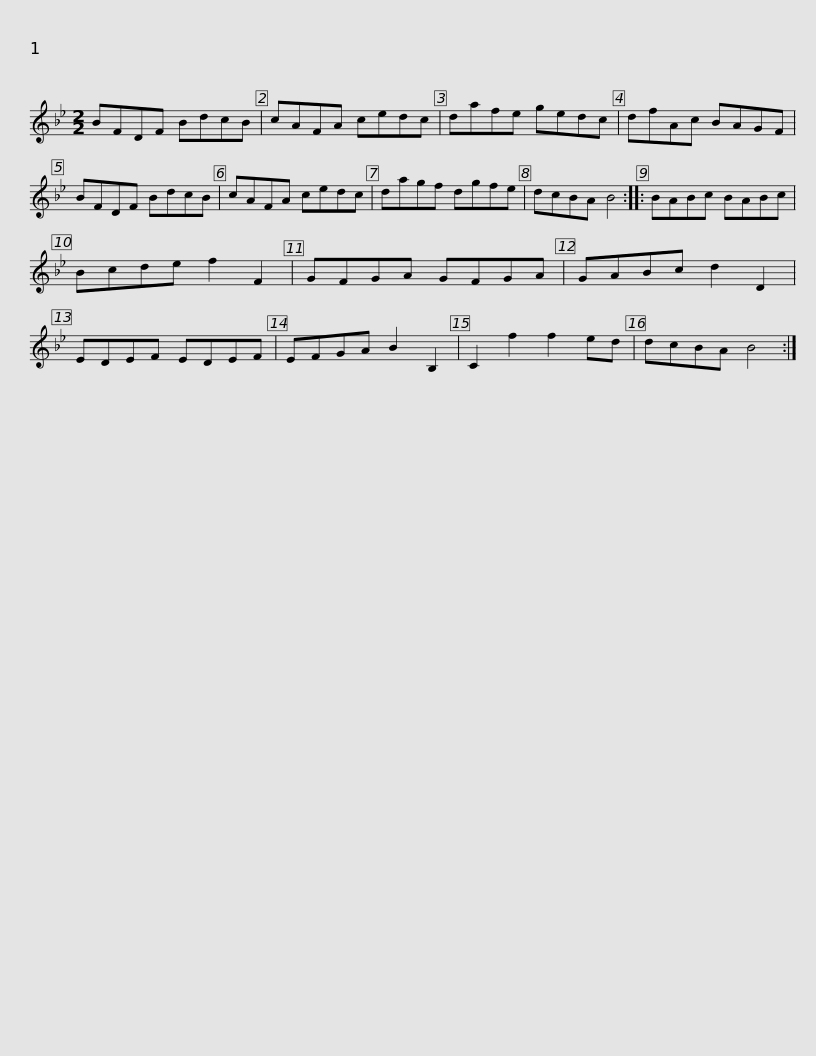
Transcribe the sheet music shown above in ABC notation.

X:1
L:1/8
M:2/2
I:linebreak $
K:Bb
V:1 treble
V:1
 BFDF BdcB | cAFA cedc | dafe gedc | dfAc BAGF | BFDF BdcB |$ %5
 cAFA cedc | dagf dgfe | dcBA B4 :: BABc BABc | Bcde f2 F2 | %10
 GFGA GFGA |$ GABc d2 D2 | EDEF EDEF | EFGA B2 B,2 | C2 f2 f2 ed | %15
 dcBA B4 :| %16
